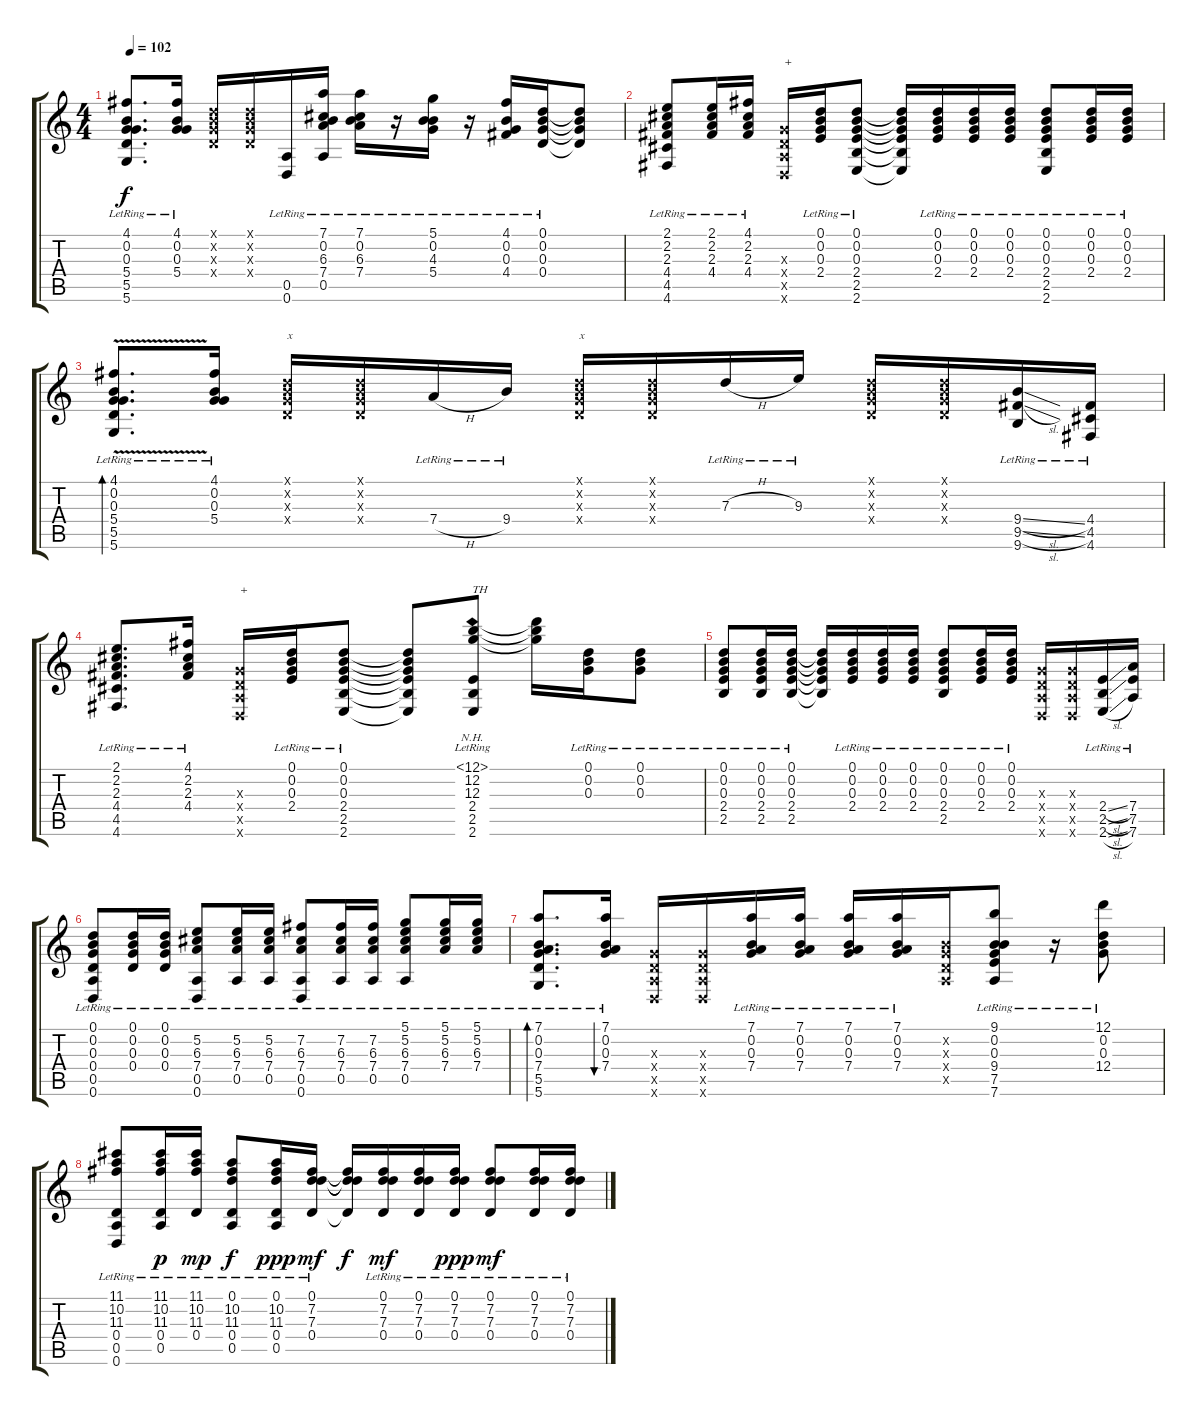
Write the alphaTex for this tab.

\track "" {instrument acousticguitarnylon}
\staff {score tabs}
\tuning (D4 B3 G3 D3 A2 D2) {hide}
\ts (4 4)
\tempo 102
\clef g2
\ks c
(4.1{lr} 0.2{lr} 0.3{lr} 5.4{lr} 5.5{lr} 5.6{lr}).8{d dy f} (4.1{lr} 0.2{lr} 0.3{lr} 5.4{lr}).16 (0.1{x} 0.2{x} 0.3{x} 0.4{x}).16 (0.1{x} 0.2{x} 0.3{x} 0.4{x}).16 (0.5{lr} 0.6{lr}).16 (7.1{lr} 0.2{lr} 6.3{lr} 7.4{lr} 0.5{lr}).16 (7.1{lr} 0.2{lr} 6.3{lr} 7.4{lr}).16 r.16 (5.1{lr} 0.2{lr} 4.3{lr} 5.4{lr}).16 r.16 (4.1{lr} 0.2{lr} 0.3{lr} 4.4{lr}).16 (0.1{lr} 0.2{lr} 0.3{lr} 0.4{lr}).16 (0.1{t} 0.2{t} 0.3{t} 0.4{t}).8 |
(2.1{lr} 2.2{lr} 2.3{lr} 4.4{lr} 4.5{lr} 4.6{lr}).8 (2.1{lr} 2.2{lr} 2.3{lr} 4.4{lr}).16 (4.1{lr} 2.2{lr} 2.3{lr} 4.4{lr}).16 (0.3{x} 0.4{x} 0.5{x} 0.6{x}).16{txt "+"} (0.1{lr} 0.2{lr} 0.3{lr} 2.4{lr}).16 (0.1{lr} 0.2{lr} 0.3{lr} 2.4{lr} 2.5{lr} 2.6{lr}).8 (0.1{t} 0.2{t} 0.3{t} 2.4{t} 2.5{t} 2.6{t}).16 (0.1{lr} 0.2{lr} 0.3{lr} 2.4{lr}).16 (0.1{lr} 0.2{lr} 0.3{lr} 2.4{lr}).16 (0.1{lr} 0.2{lr} 0.3{lr} 2.4{lr}).16 (0.1{lr} 0.2{lr} 0.3{lr} 2.4{lr} 2.5{lr} 2.6{lr}).8 (0.1{lr} 0.2{lr} 0.3{lr} 2.4{lr}).16 (0.1{lr} 0.2{lr} 0.3{lr} 2.4{lr}).16 |
(4.1{lr} 0.2{lr} 0.3{lr} 5.4{lr} 5.5{lr} 5.6{v lr}).8{d bd 120} (4.1{lr} 0.2{lr} 0.3{lr} 5.4{lr}).16 (0.1{x} 0.2{x} 0.3{x} 0.4{x}).16{txt "x"} (0.1{x} 0.2{x} 0.3{x} 0.4{x}).16 7.4{h lr}.16 9.4{lr}.16 (0.1{x} 0.2{x} 0.3{x} 0.4{x}).16{txt "x"} (0.1{x} 0.2{x} 0.3{x} 0.4{x}).16 7.3{h lr}.16 9.3{lr}.16 (0.1{x} 0.2{x} 0.3{x} 0.4{x}).16 (0.1{x} 0.2{x} 0.3{x} 0.4{x}).16 (9.4{sl lr} 9.5{sl lr} 9.6{lr}).16 (4.4{lr} 4.5{lr} 4.6{lr}).16 |
(2.1{lr} 2.2{lr} 2.3{lr} 4.4{lr} 4.5{lr} 4.6{lr}).8{d} (4.1{lr} 2.2{lr} 2.3{lr} 4.4{lr}).16 (0.3{x} 0.4{x} 0.5{x} 0.6{x}).16{txt "+"} (0.1{lr} 0.2{lr} 0.3{lr} 2.4{lr}).16 (0.1{lr} 0.2{lr} 0.3{lr} 2.4{lr} 2.5{lr} 2.6{lr}).8 (0.1{t} 0.2{t} 0.3{t} 2.4{t} 2.5{t} 2.6{t}).8 (12.1{nh lr} 12.2{lr} 12.3{lr} 2.4{lr} 2.5{lr} 2.6{lr}).8{txt "TH"} (12.1{t} 12.2{t} 12.3{t}).16 (0.1{lr} 0.2{lr} 0.3{lr}).16 (0.1{lr} 0.2{lr} 0.3{lr}).8 |
(0.1{lr} 0.2{lr} 0.3{lr} 2.4{lr} 2.5{lr}).8 (0.1{lr} 0.2{lr} 0.3{lr} 2.4{lr} 2.5{lr}).16 (0.1{lr} 0.2{lr} 0.3{lr} 2.4{lr} 2.5{lr}).16 (0.1{t} 0.2{t} 0.3{t} 2.4{t} 2.5{t}).16 (0.1{lr} 0.2{lr} 0.3{lr} 2.4{lr}).16 (0.1{lr} 0.2{lr} 0.3{lr} 2.4{lr}).16 (0.1{lr} 0.2{lr} 0.3{lr} 2.4{lr}).16 (0.1{lr} 0.2{lr} 0.3{lr} 2.4{lr} 2.5{lr}).8 (0.1{lr} 0.2{lr} 0.3{lr} 2.4{lr}).16 (0.1{lr} 0.2{lr} 0.3{lr} 2.4{lr}).16 (0.3{x} 0.4{x} 0.5{x} 0.6{x}).16 (0.3{x} 0.4{x} 0.5{x} 0.6{x}).16 (2.4{sl lr} 2.5{sl lr} 2.6{sl lr}).16 (7.4{lr} 7.5{lr} 7.6{lr}).16 |
(0.1{lr} 0.2{lr} 0.3{lr} 0.4{lr} 0.5{lr} 0.6{lr}).8 (0.1{lr} 0.2{lr} 0.3{lr} 0.4{lr}).16 (0.1{lr} 0.2{lr} 0.3{lr} 0.4{lr}).16 (5.2{lr} 6.3{lr} 7.4{lr} 0.5{lr} 0.6{lr}).8 (5.2{lr} 6.3{lr} 7.4{lr} 0.5{lr}).16 (5.2{lr} 6.3{lr} 7.4{lr} 0.5{lr}).16 (7.2{lr} 6.3{lr} 7.4{lr} 0.5{lr} 0.6{lr}).8 (7.2{lr} 6.3{lr} 7.4{lr} 0.5{lr}).16 (7.2{lr} 6.3{lr} 7.4{lr} 0.5{lr}).16 (5.1{lr} 5.2{lr} 6.3{lr} 7.4{lr} 0.5{lr}).8 (5.1{lr} 5.2{lr} 6.3{lr} 7.4{lr}).16 (5.1{lr} 5.2{lr} 6.3{lr} 7.4{lr}).16 |
(7.1{lr} 0.2{lr} 0.3{lr} 7.4{lr} 5.5{lr} 5.6{lr}).8{d bd 120} (7.1{lr} 0.2{lr} 0.3{lr} 7.4{lr}).16{bu 120} (0.3{x} 0.4{x} 0.5{x} 0.6{x}).16 (0.3{x} 0.4{x} 0.5{x} 0.6{x}).16 (7.1{lr} 0.2{lr} 0.3{lr} 7.4{lr}).16 (7.1{lr} 0.2{lr} 0.3{lr} 7.4{lr}).16 (7.1{lr} 0.2{lr} 0.3{lr} 7.4{lr}).16 (7.1{lr} 0.2{lr} 0.3{lr} 7.4{lr}).16 (0.2{x} 0.3{x} 0.4{x} 0.5{x}).16 (9.1{lr} 0.2{lr} 0.3{lr} 9.4{lr} 7.5{lr} 7.6{lr}).8 r.16 (12.1{lr} 0.2{lr} 0.3{lr} 12.4{lr}).8 |
(11.1{lr} 10.2{lr} 11.3{lr} 0.4{lr} 0.5{lr} 0.6{lr}).8 (11.1{lr} 10.2{lr} 11.3{lr} 0.4{lr} 0.5{lr}).16{dy p} (11.1{lr} 10.2{lr} 11.3{lr} 0.4{lr}).16{dy mp} (0.1{lr} 10.2{lr} 11.3{lr} 0.4{lr} 0.5{lr}).8{dy f} (0.1{lr} 10.2{lr} 11.3{lr} 0.4{lr} 0.5{lr}).16{dy ppp} (0.1{lr} 7.2{lr} 7.3{lr} 0.4{lr}).16{dy mf} (0.1{t} 7.2{t} 7.3{t} 0.4{t}).16{dy f} (0.1{lr} 7.2{lr} 7.3{lr} 0.4{lr}).16{dy mf} (0.1{lr} 7.2{lr} 7.3{lr} 0.4{lr}).16 (0.1{lr} 7.2{lr} 7.3{lr} 0.4{lr}).16{dy ppp} (0.1{lr} 7.2{lr} 7.3{lr} 0.4{lr}).8{dy mf} (0.1{lr} 7.2{lr} 7.3{lr} 0.4{lr}).16 (0.1{lr} 7.2{lr} 7.3{lr} 0.4{lr}).16
